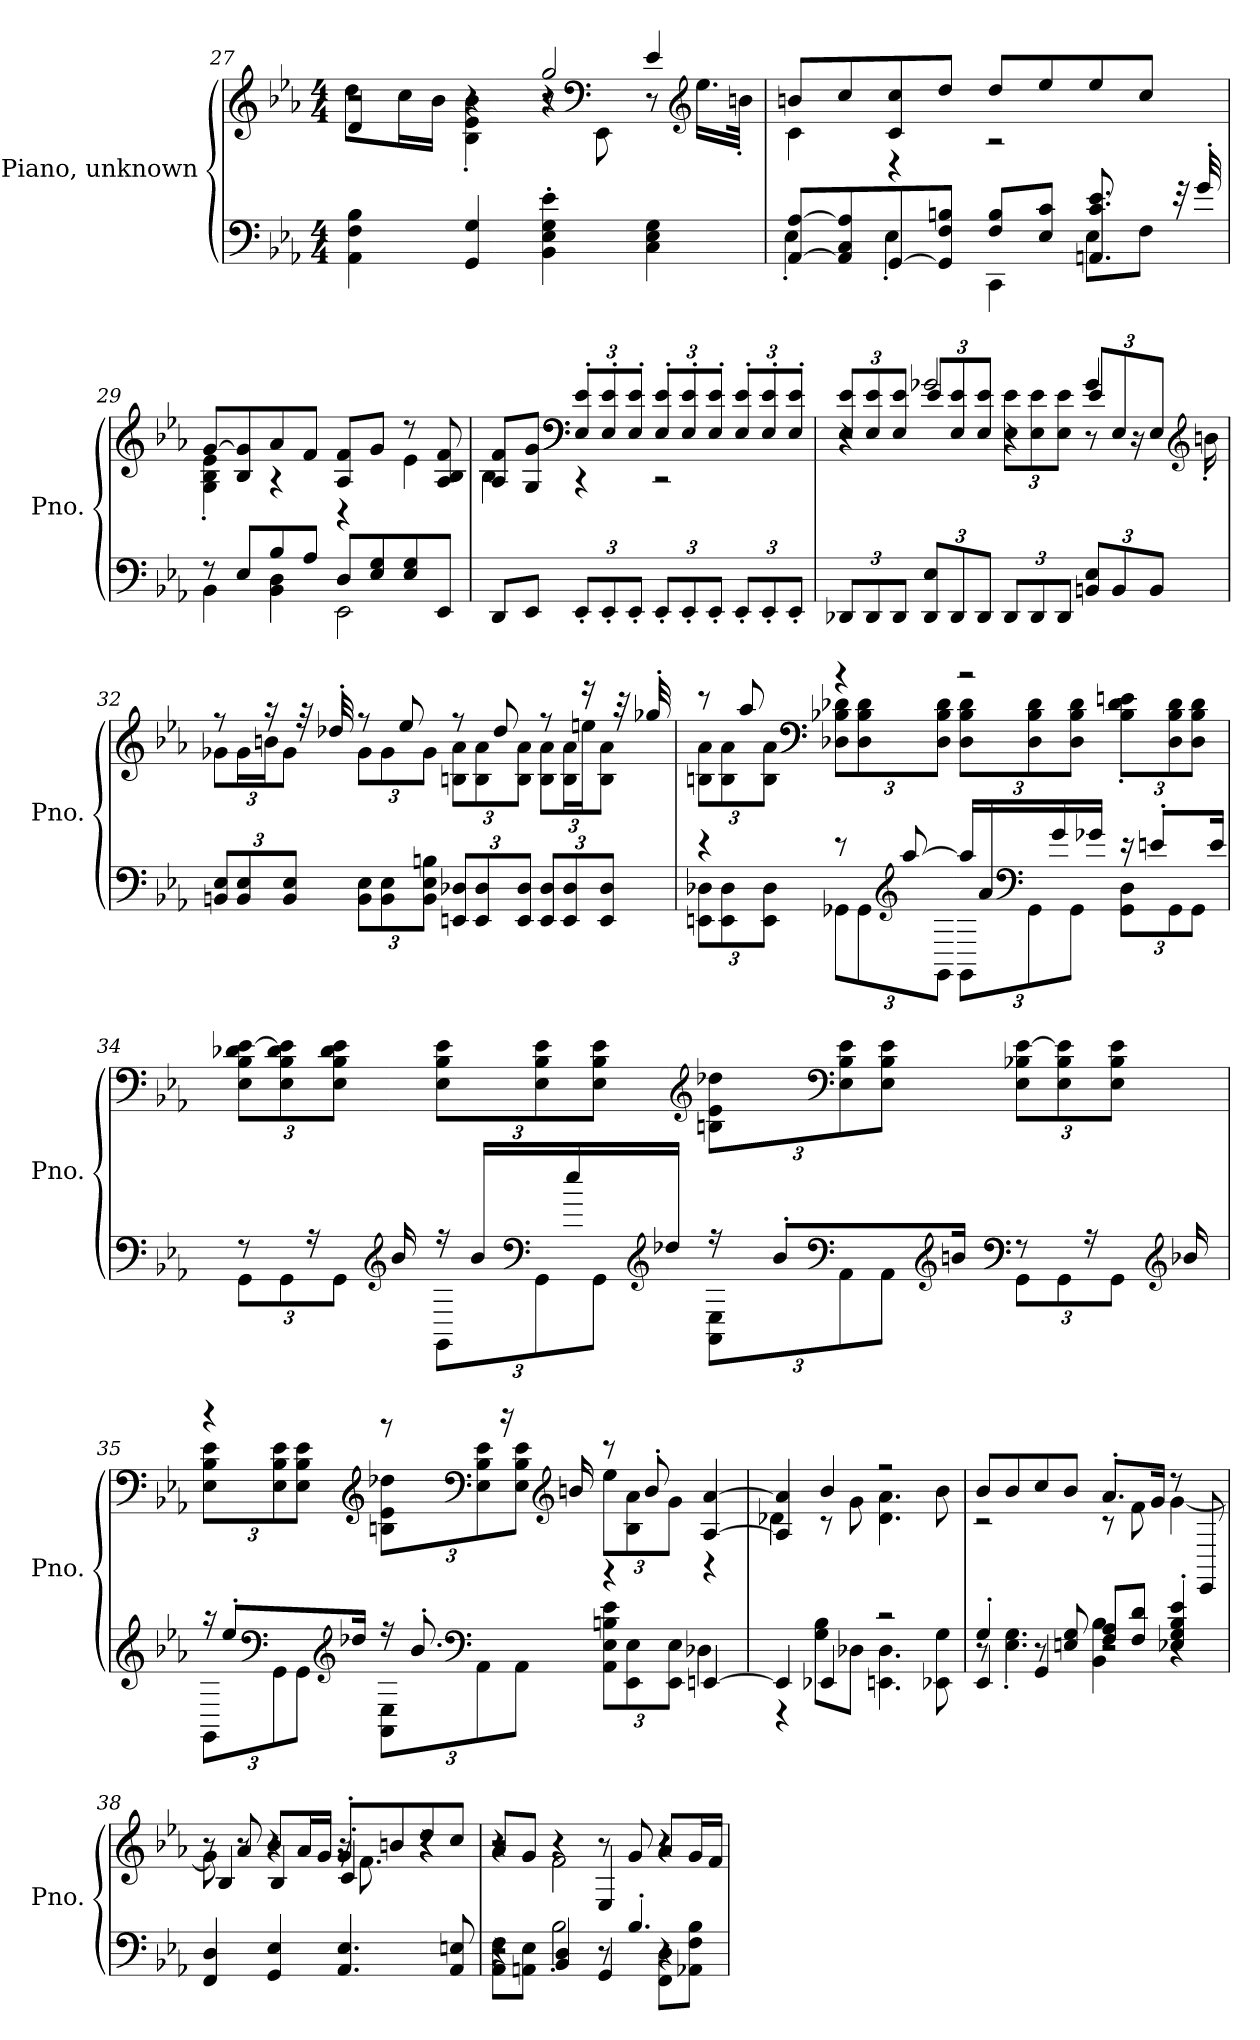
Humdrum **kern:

**kern	**kern
*part1	*part1
*staff2	*staff1
*I"Piano, unknown	*
*I'Pno.	*
!!LO:LB:g=z
*clefF4	*clefG2
*k[b-e-a-]	*k[b-e-a-]
*M4/4	*M4/4
=27	=27
*	*^
*	*	*^
4AA-\ 4F\ 4B-\	4d/	8dd\L	2r
.	.	16cc\L	.
.	.	16b-\JJ	.
4GG/ 4G/	4r	4B-\' 4e-\' 4b-\'	.
4BB-\' 4E-\' 4G\' 4e-\'	2gg/	8r	4r
*	*clefF4	*	*
.	.	8EE-\	.
4C\ 4E-\ 4G\	.	8r	4e-/
*	*clefG2	*	*
.	.	16.ee-\LL	.
.	.	32bn'\JJk	.
*	*	*v	*v
=28	=28	=28
*^	*	*
[8AA-/ [8A-/L	4E-'\	8bn/L	4c\
8AA-/] 8C/ 8A-/]	.	8cc/	.
[8GG/	4E-'\	8c/ 8cc/	4r
8GG/] 8F/ 8Bn/J	.	8dd/J	.
8F/ 8B/L	4CC\	8dd/L	2r
8E-/ 8c/J	.	8ee-/	.
8.AAn/ 8.c/ 8.e-/	8E-\L	8ee-/	.
.	8F\J	8cc/J	.
32r	.	.	.
32g'/	.	.	.
=29	=29	=29	=29
8r	4BB-\	[8g/L	4G\' 4B-\' 4e-\'
8E-/L	.	8B-/ 8g/]	.
8B-/	4BB-\ 4D\	8a-/	4r
8A-/J	.	8f/J	.
8D/L	2EE-\	8A-/ 8f/L	4r
8E-/ 8G/	.	8g/J	.
8E-/ 8G/	.	8r	4e-\
8EE-/J	.	8A-/ 8B-/ 8f/	.
*v	*v	*	*
!!LO:LB:g=z	!!
=30	=30	=30
8DD/L	8A-/ 8f/L	4B-\
8EE-/J	8G/ 8g/J	.
*	*clefF4	*
*Xbrackettup	*Xbrackettup	*
12EE-'/L	12E-/' 12e-/'L	4r
12EE-'/	12E-/' 12e-/'	.
12EE-'/J	12E-/' 12e-/'J	.
12EE-'/L	12E-/' 12e-/'L	2r
12EE-'/	12E-/' 12e-/'	.
12EE-'/J	12E-/' 12e-/'J	.
12EE-'/L	12E-/' 12e-/'L	.
12EE-'/	12E-/' 12e-/'	.
12EE-'/J	12E-/' 12e-/'J	.
=31	=31	=31
*	*	*^
12DD-X/L	4r	2r	12E-/ 12e-/L
12DD-/	.	.	12E-/ 12e-/
12DD-/J	.	.	12E-/ 12e-/J
12DD-/ 12E-/L	2g-X/	.	12e-/L
12DD-/	.	.	12E-/ 12e-/
12DD-/J	.	.	12E-/ 12e-/J
12DD-/L	.	12E-\ 12e-\L	4r
12DD-/	.	12E-\ 12e-\	.
12DD-/J	.	12E-\ 12e-\J	.
12BBn/ 12E-/L	4g-/	8r	12e-/L
12BB/	.	.	12E-/
.	.	16r	.
12BB/J	.	.	12E-/J
*	*clefG2	*	*
.	.	16bn'\	.
*	*	*v	*v
!!LO:LB:g=z
=32	=32	=32
12BBn/ 12E-/L	8r	12g-X\L
12BB/ 12E-/	.	24g-\L
.	16r	24bn\J
12BB/ 12E-/J	.	12g-\J
.	32r	.
.	32dd-X'/	.
12BB\ 12E-\L	8r	12g-\L
12BB\ 12E-\	.	12g-\
.	8ee-/	.
12BB\ 12E-\ 12Bn\J	.	12g-\J
12EEn/ 12D-X/L	8r	12Bn\ 12a-\L
12EE/ 12D-/	.	12B\ 12a-\
.	8dd-/	.
12EE/ 12D-/J	.	12B\ 12a-\J
12EE/ 12D-/L	8r	12B\ 12a-\L
12EE/ 12D-/	.	24B\ 24a-\L
.	16r	24een\J
12EE/ 12D-/J	.	12B\ 12a-\J
.	32r	.
.	32gg-X'/	.
!!LO:LB:g=z	!!
=33	=33	=33
*^	*	*
4r	12EEn\ 12D-X\L	8r	12Bn\ 12a-\L
.	12EE\ 12D-\	.	12B\ 12a-\
.	.	8aa-/	.
.	12EE\ 12D-\J	.	12B\ 12a-\J
*	*	*clefF4	*
8r	12GG-X\L	4r	12D-X\ 12B-X\ 12d-X\L
.	12GG-\	.	12D-\ 12B-\ 12d-\
*clefG2	*	*	*
[8aa-/	.	.	.
.	12GG-\J	.	12D-\ 12B-\ 12d-\J
16aa-/LL]	12GG-\L	2r	12D-\ 12B-\ 12d-\L
16a-/	.	.	.
*clefF4	*	*	*
.	12GG-\	.	12D-\ 12B-\ 12d-\
16g/	.	.	.
.	12GG-\J	.	12D-\ 12B-\ 12d-\J
16g-X/JJ	.	.	.
16r	12GG-\ 12D-\L	.	12B-\' 12d-\' 12en\'L
8en'/L	.	.	.
.	12GG-\	.	12D-\ 12B-\ 12d-\
.	12GG-\J	.	12D-\ 12B-\ 12d-\J
16e/Jk	.	.	.
*	*	*v	*v
!!LO:PB:g=z
=34	=34	=34
8r	12GG\L	12E-\ 12B-\ 12d-X\ [12e-\L
.	12GG\	12E-\ 12B-\ 12d-\ 12e-\]
16r	.	.
.	12GG\J	12E-\ 12B-\ 12d-\ 12e-\J
*clefG2	*	*
16b-/	.	.
16r	12GG\L	12E-\ 12B-\ 12e-\L
16b-/LL	.	.
*clefF4	*	*
.	12GG\	12E-\ 12B-\ 12e-\
16ee-/	.	.
.	12GG\J	12E-\ 12B-\ 12e-\J
*clefG2	*	*
16dd-X/JJ	.	.
*	*	*clefG2
16r	12AA-\ 12E-\L	12Bn\ 12e-\ 12dd-X\L
8b-'/L	.	.
*clefF4	*	*clefF4
.	12AA-\	12E-\ 12B\ 12e-\
.	12AA-\J	12E-\ 12B\ 12e-\J
*clefG2	*	*
16bn/Jk	.	.
*clefF4	*	*
8r	12GG\L	12E-\ 12B-X\ [12e-\L
.	12GG\	12E-\ 12B-\ 12e-\]
16r	.	.
.	12GG\J	12E-\ 12B-\ 12e-\J
*clefG2	*	*
16b-X/	.	.
!!LO:LB:g=z
=35	=35	=35
*	*	*^
16r	12GG\L	4r	12E-\ 12B-\ 12e-\L
8ee-'/L	.	.	.
*clefF4	*	*	*
.	12GG\	.	12E-\ 12B-\ 12e-\
.	12GG\J	.	12E-\ 12B-\ 12e-\J
*clefG2	*	*	*
16dd-X/Jk	.	.	.
*	*	*clefG2	*
16r	12AA-\ 12E-\L	8r	12Bn\ 12e-\ 12dd-X\L
8.b-'/	.	.	.
*clefF4	*	*clefF4	*
.	12AA-\	.	12E-\ 12B\ 12e-\
.	.	16r	.
.	12AA-\J	.	12E-\ 12B\ 12e-\J
*	*	*clefG2	*
.	.	16bn/	.
4r	12AA-\ 12E-\ 12Bn\ 12e-\L	8r	12ee-\L
.	12EE-\ 12E-\	.	12B\ 12a-\
.	.	8b'/	.
.	12EE-\ 12E-\J	.	12g\J
[4EEn/	4D-X\	[4A-/ [4a-/	4r
=36	=36	=36	=36
4EE/]	4r	4A-/] 4a-/]	4d-X\
4EE-X/	8G\ 8B-\L	4b-/	8r
.	8D-X\J	.	8g\
2r	4.EEn\ 4.D-\	2r	4.d-\ 4.a-\
.	8EE-X\ 8G\	.	8b-\
!!LO:LB:g=z	!!
=37	=37	=37	=37
*	*^	*	*
4G'/	8r	4EE-/	8b-/L	2r
.	4.E-\' 4.G\'	.	8b-/	.
8r	.	4GG/	8cc/	.
8En/ 8G/	.	.	8b-/J	.
8F/ 8A-/L	4BB-\ 4B-\	2r	8.a-'/L	8r
8F/ 8d/J	.	.	.	8f\
.	.	.	16g/Jk	.
4E-X/' 4G/' 4B-/' 4e-/'	4r	.	8r	[4g\
.	.	.	8EE-/	.
*v	*v	*v	*	*
=38	=38	=38
*	*	*^
4FF/ 4D/	8r	8g\]	4B-/
.	8a-/	8r	.
4GG/ 4E-/	8b-/L	4r	4B-/
.	16a-/L	.	.
.	16g/JJ	.	.
4.AA-/ 4.E-/	8g'/L	16r	4c'/
.	.	8.f\	.
.	8bn/	.	.
.	8dd/	4r	4r
8AA-/ 8En/	8cc/J	.	.
=39	=39	=39	=39
*^	*	*	*
*	*^	*	*	*
2r	8AA-\ 8F\L	4r	8a-/L	4r	2r
.	8AAn\ 8E-\J	.	8g/J	.	.
.	2B-'\	4BB-/ 4D/	4r	2f\	.
8r	.	4GG/	8r	.	4E-/
4.B-'/	.	.	8g/	.	.
.	8FF\ 8D\L	4r	8a-/L	4r	4r
.	8AA-X\ 8F\ 8B-\J	.	16g/L	.	.
.	.	.	16f/JJ	.	.
*v	*v	*v	*	*	*
*	*v	*v	*v
=	=
*-	*-
